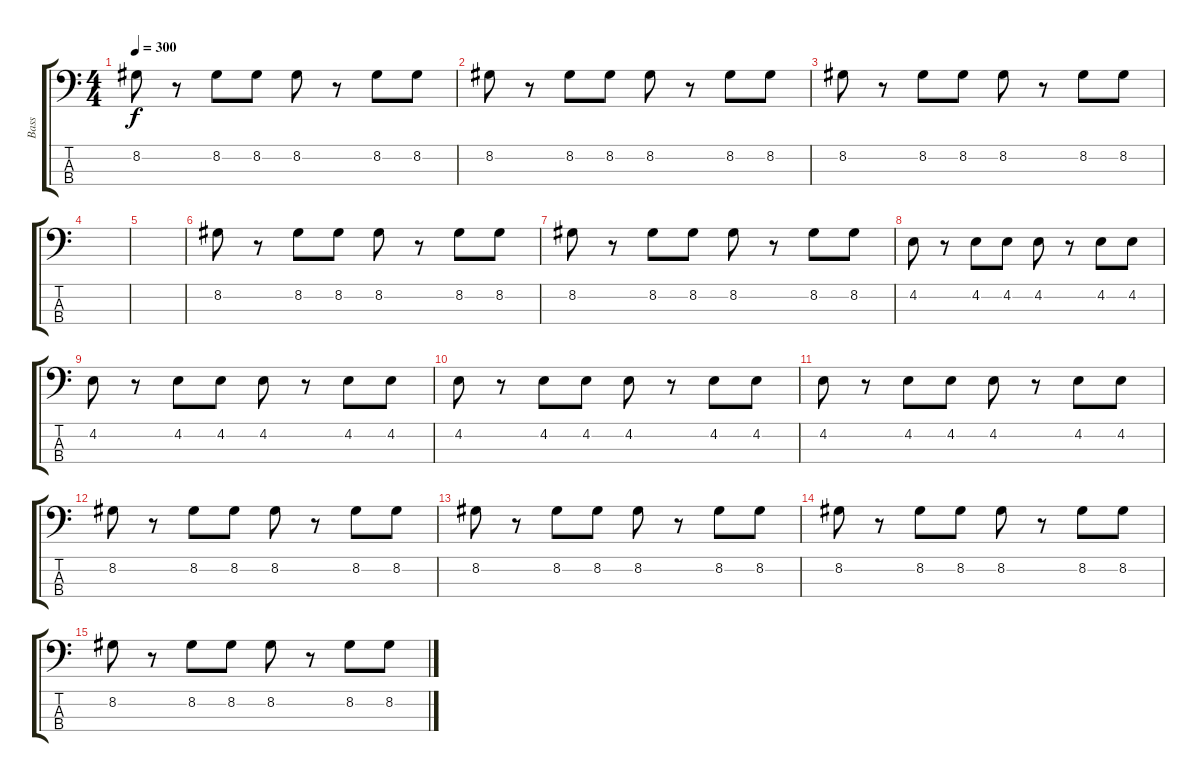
\track ("Bass" "Bass") {instrument electricbasspick}
\staff {score tabs}
\tuning (F2 C2 G1 D1) {hide}
\ts (4 4)
\tempo 300
\clef f4
\ks c
8.2.8{dy f} r.8 8.2.8 8.2.8 8.2.8 r.8 8.2.8 8.2.8 |
8.2.8 r.8 8.2.8 8.2.8 8.2.8 r.8 8.2.8 8.2.8 |
8.2.8 r.8 8.2.8 8.2.8 8.2.8 r.8 8.2.8 8.2.8 |
|
|
8.2.8 r.8 8.2.8 8.2.8 8.2.8 r.8 8.2.8 8.2.8 |
8.2.8 r.8 8.2.8 8.2.8 8.2.8 r.8 8.2.8 8.2.8 |
4.2.8 r.8 4.2.8 4.2.8 4.2.8 r.8 4.2.8 4.2.8 |
4.2.8 r.8 4.2.8 4.2.8 4.2.8 r.8 4.2.8 4.2.8 |
4.2.8 r.8 4.2.8 4.2.8 4.2.8 r.8 4.2.8 4.2.8 |
4.2.8 r.8 4.2.8 4.2.8 4.2.8 r.8 4.2.8 4.2.8 |
8.2.8 r.8 8.2.8 8.2.8 8.2.8 r.8 8.2.8 8.2.8 |
8.2.8 r.8 8.2.8 8.2.8 8.2.8 r.8 8.2.8 8.2.8 |
8.2.8 r.8 8.2.8 8.2.8 8.2.8 r.8 8.2.8 8.2.8 |
8.2.8 r.8 8.2.8 8.2.8 8.2.8 r.8 8.2.8 8.2.8
